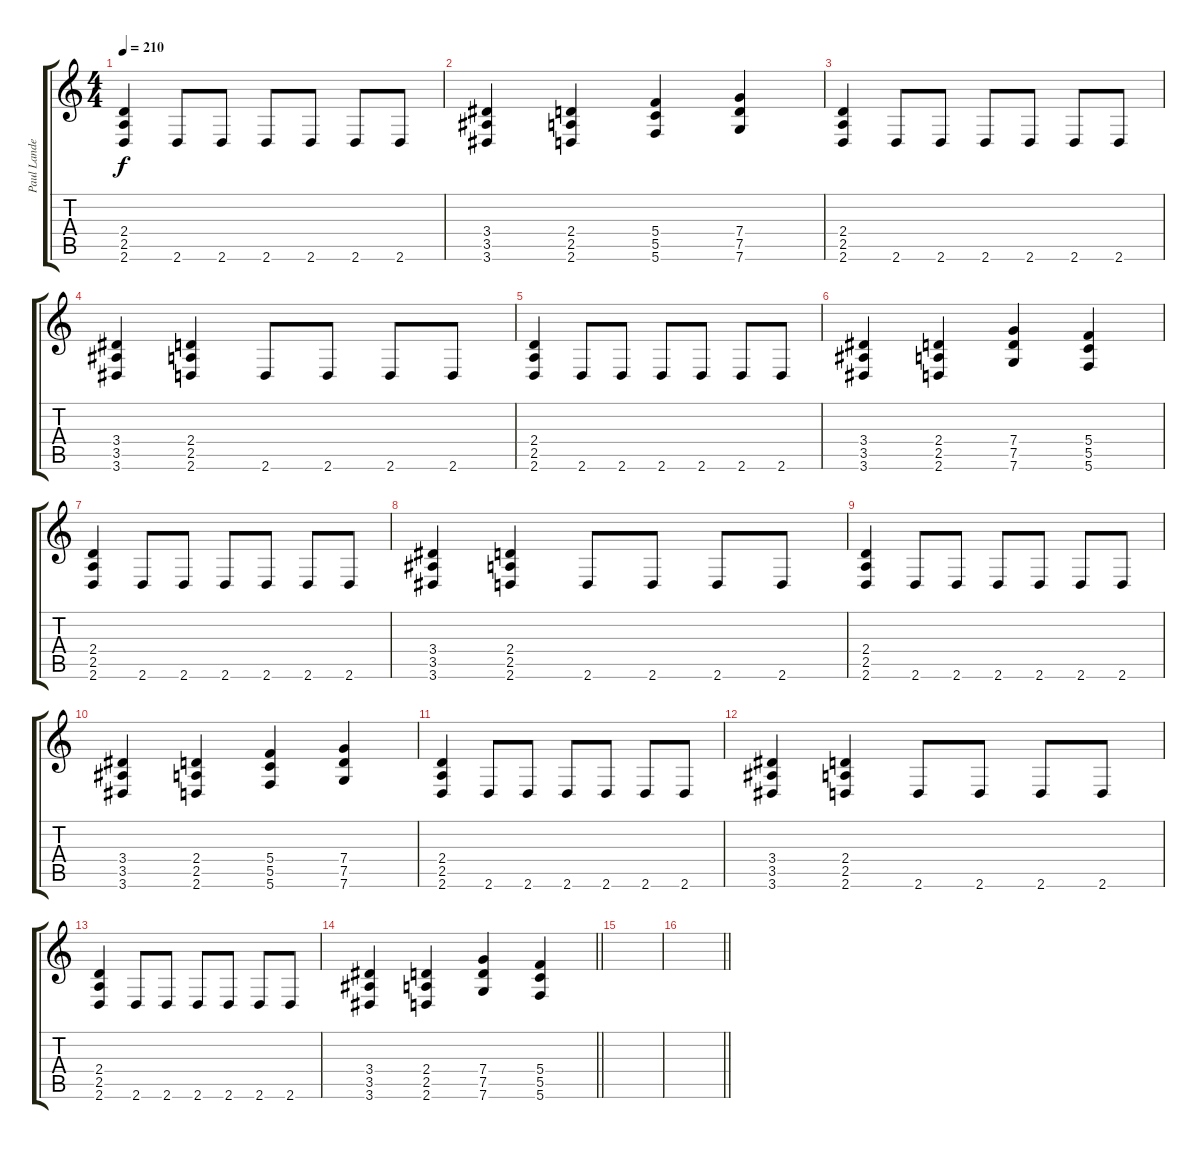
\track ("Paul Landers" "Paul Lande") {instrument distortionguitar}
\staff {score tabs}
\tuning (E4 C4 G3 C3 G2 C2) {hide}
\ts (4 4)
\tempo 210
\clef g2
\ks c
(2.4 2.5 2.6).4{dy f} 2.6.8 2.6.8 2.6.8 2.6.8 2.6.8 2.6.8 |
(3.4 3.5 3.6).4 (2.4 2.5 2.6).4 (5.4 5.5 5.6).4 (7.4 7.5 7.6).4 |
(2.4 2.5 2.6).4 2.6.8 2.6.8 2.6.8 2.6.8 2.6.8 2.6.8 |
(3.4 3.5 3.6).4 (2.4 2.5 2.6).4 2.6.8 2.6.8 2.6.8 2.6.8 |
(2.4 2.5 2.6).4 2.6.8 2.6.8 2.6.8 2.6.8 2.6.8 2.6.8 |
(3.4 3.5 3.6).4 (2.4 2.5 2.6).4 (7.4 7.5 7.6).4 (5.4 5.5 5.6).4 |
(2.4 2.5 2.6).4 2.6.8 2.6.8 2.6.8 2.6.8 2.6.8 2.6.8 |
(3.4 3.5 3.6).4 (2.4 2.5 2.6).4 2.6.8 2.6.8 2.6.8 2.6.8 |
(2.4 2.5 2.6).4 2.6.8 2.6.8 2.6.8 2.6.8 2.6.8 2.6.8 |
(3.4 3.5 3.6).4 (2.4 2.5 2.6).4 (5.4 5.5 5.6).4 (7.4 7.5 7.6).4 |
(2.4 2.5 2.6).4 2.6.8 2.6.8 2.6.8 2.6.8 2.6.8 2.6.8 |
(3.4 3.5 3.6).4 (2.4 2.5 2.6).4 2.6.8 2.6.8 2.6.8 2.6.8 |
(2.4 2.5 2.6).4 2.6.8 2.6.8 2.6.8 2.6.8 2.6.8 2.6.8 |
\barLineRight lightlight
(3.4 3.5 3.6).4 (2.4 2.5 2.6).4 (7.4 7.5 7.6).4 (5.4 5.5 5.6).4 |
\section ("" "")
|
\barLineRight lightlight
